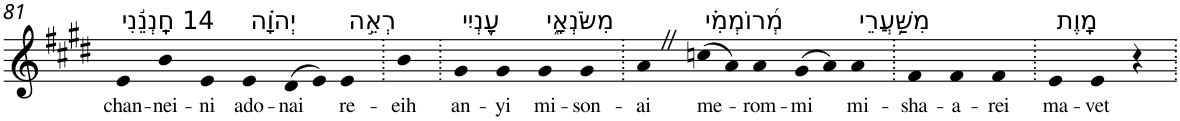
**kern	**text
*part1	*part1
*staff1	*staff1
*I"Piano	*
*I'Pno	*
!!LO:PB:g=z
*clefG2	*
*k[f#c#g#d#]	*
*E:	*
=81	=81
!LO:TX:a:t=14 חָֽנְנֵ֬נִי	!
!	!LO:LY:b
4e	chan-
!	!LO:LY:b
4b	-nei-
!	!LO:LY:b
4e	-ni
!LO:TX:a:t=יְהוָ֗ה	!
!	!LO:LY:b
4e	ado-
!	!LO:LY:b
(>8d#	-nai
8e)	.
!LO:TX:a:t=רְאֵ֣ה	!
!	!LO:LY:b
4e	re-
=82.	=82.
!	!LO:LY:b
4b	-eih
=83.	=83.
!LO:TX:a:t=עָ֭נְיִי	!
!	!LO:LY:b
4g#	an-
!	!LO:LY:b
4g#	-yi
!LO:TX:a:t=מִשֹּׂנְאָ֑י	!
!	!LO:LY:b
4g#	mi-
!	!LO:LY:b
4g#	-son-
=84.	=84.
!	!LO:LY:b
4aZ	-ai
!LO:TX:a:t=מְ֝רוֹמְמִ֗י	!
!	!LO:LY:b
(>8ccn	me-
8a)	.
!	!LO:LY:b
4a	-rom-
!	!LO:LY:b
(>8g#	-mi
8a)	.
!LO:TX:a:t=מִשַּׁ֥עֲרֵי	!
!	!LO:LY:b
4a	mi-
=85.	=85.
!	!LO:LY:b
4f#	-sha-
!	!LO:LY:b
4f#	-a-
!	!LO:LY:b
4f#	-rei
=86.	=86.
!LO:TX:a:t=מָֽוֶת	!
!	!LO:LY:b
4e	ma-
!	!LO:LY:b
4e	-vet
4r	.
=.	=.
*-	*-
